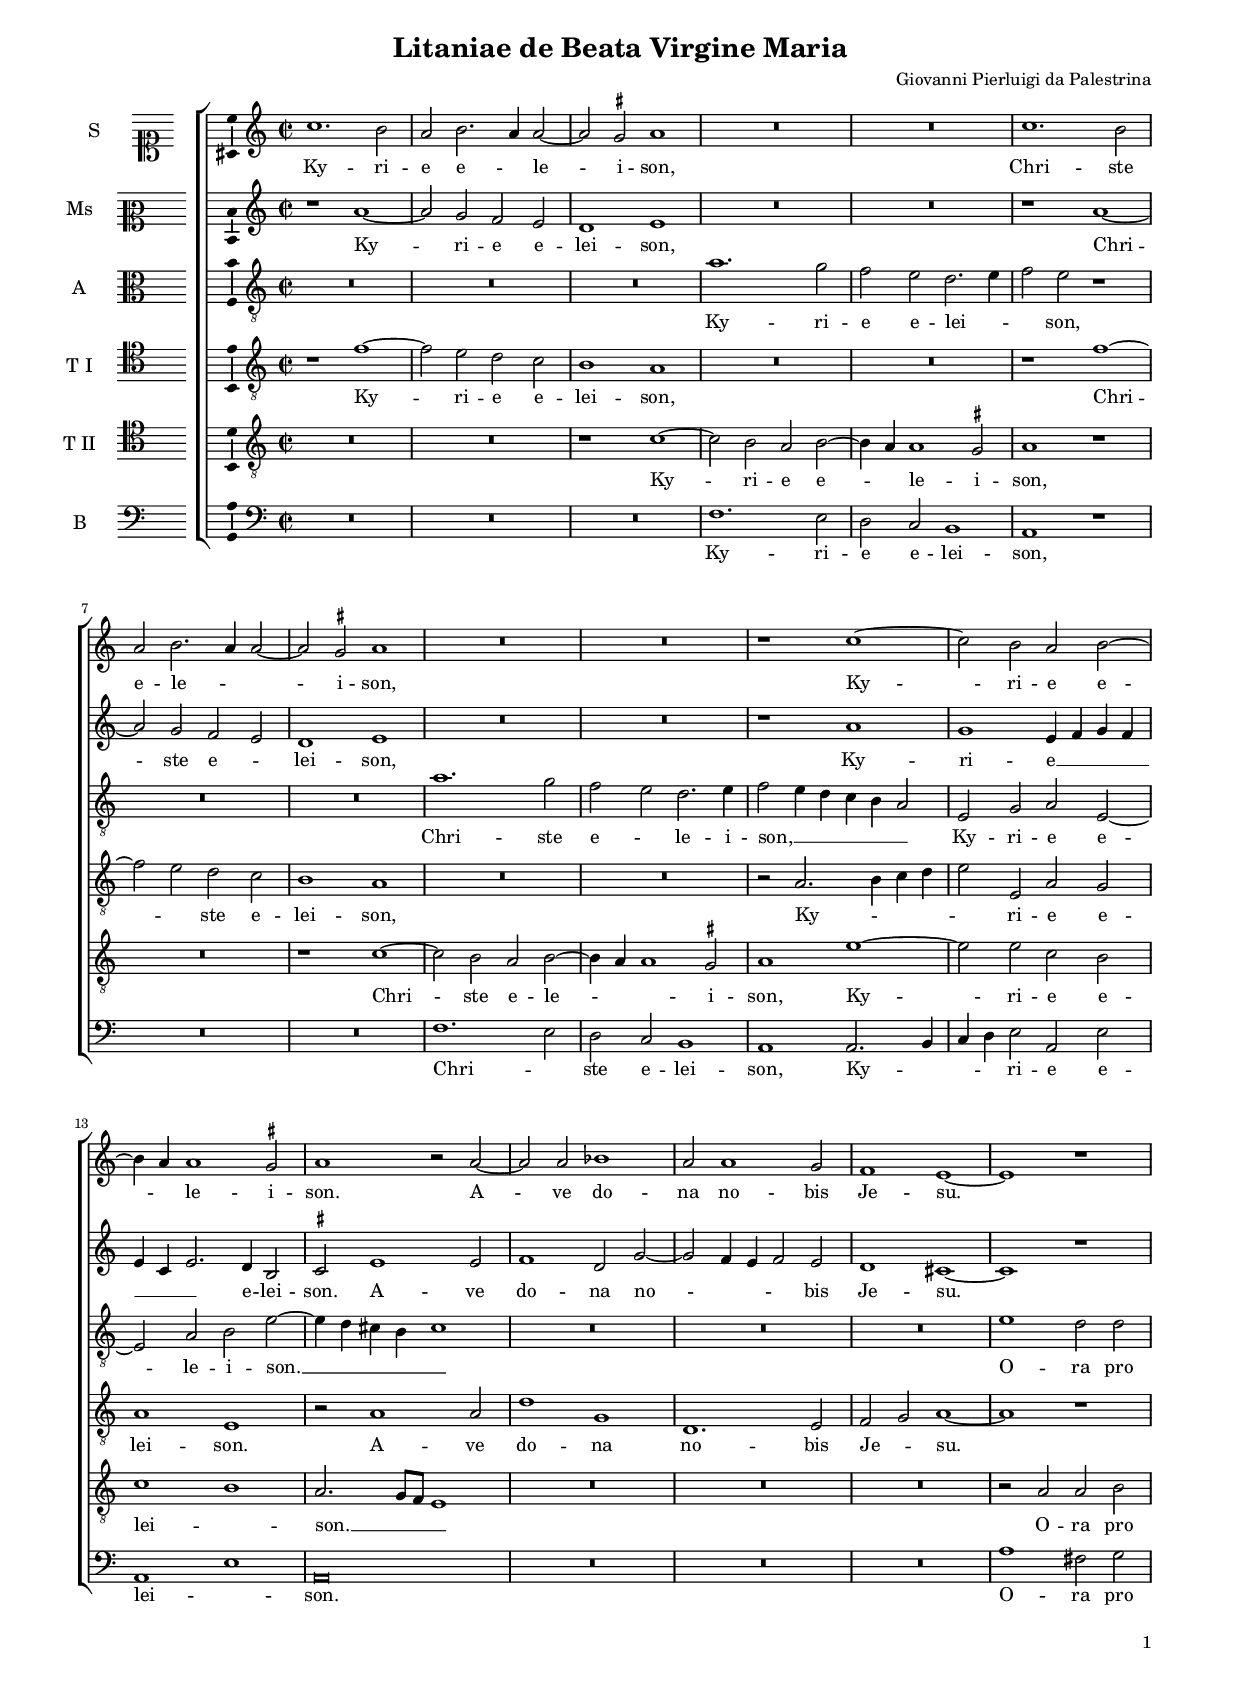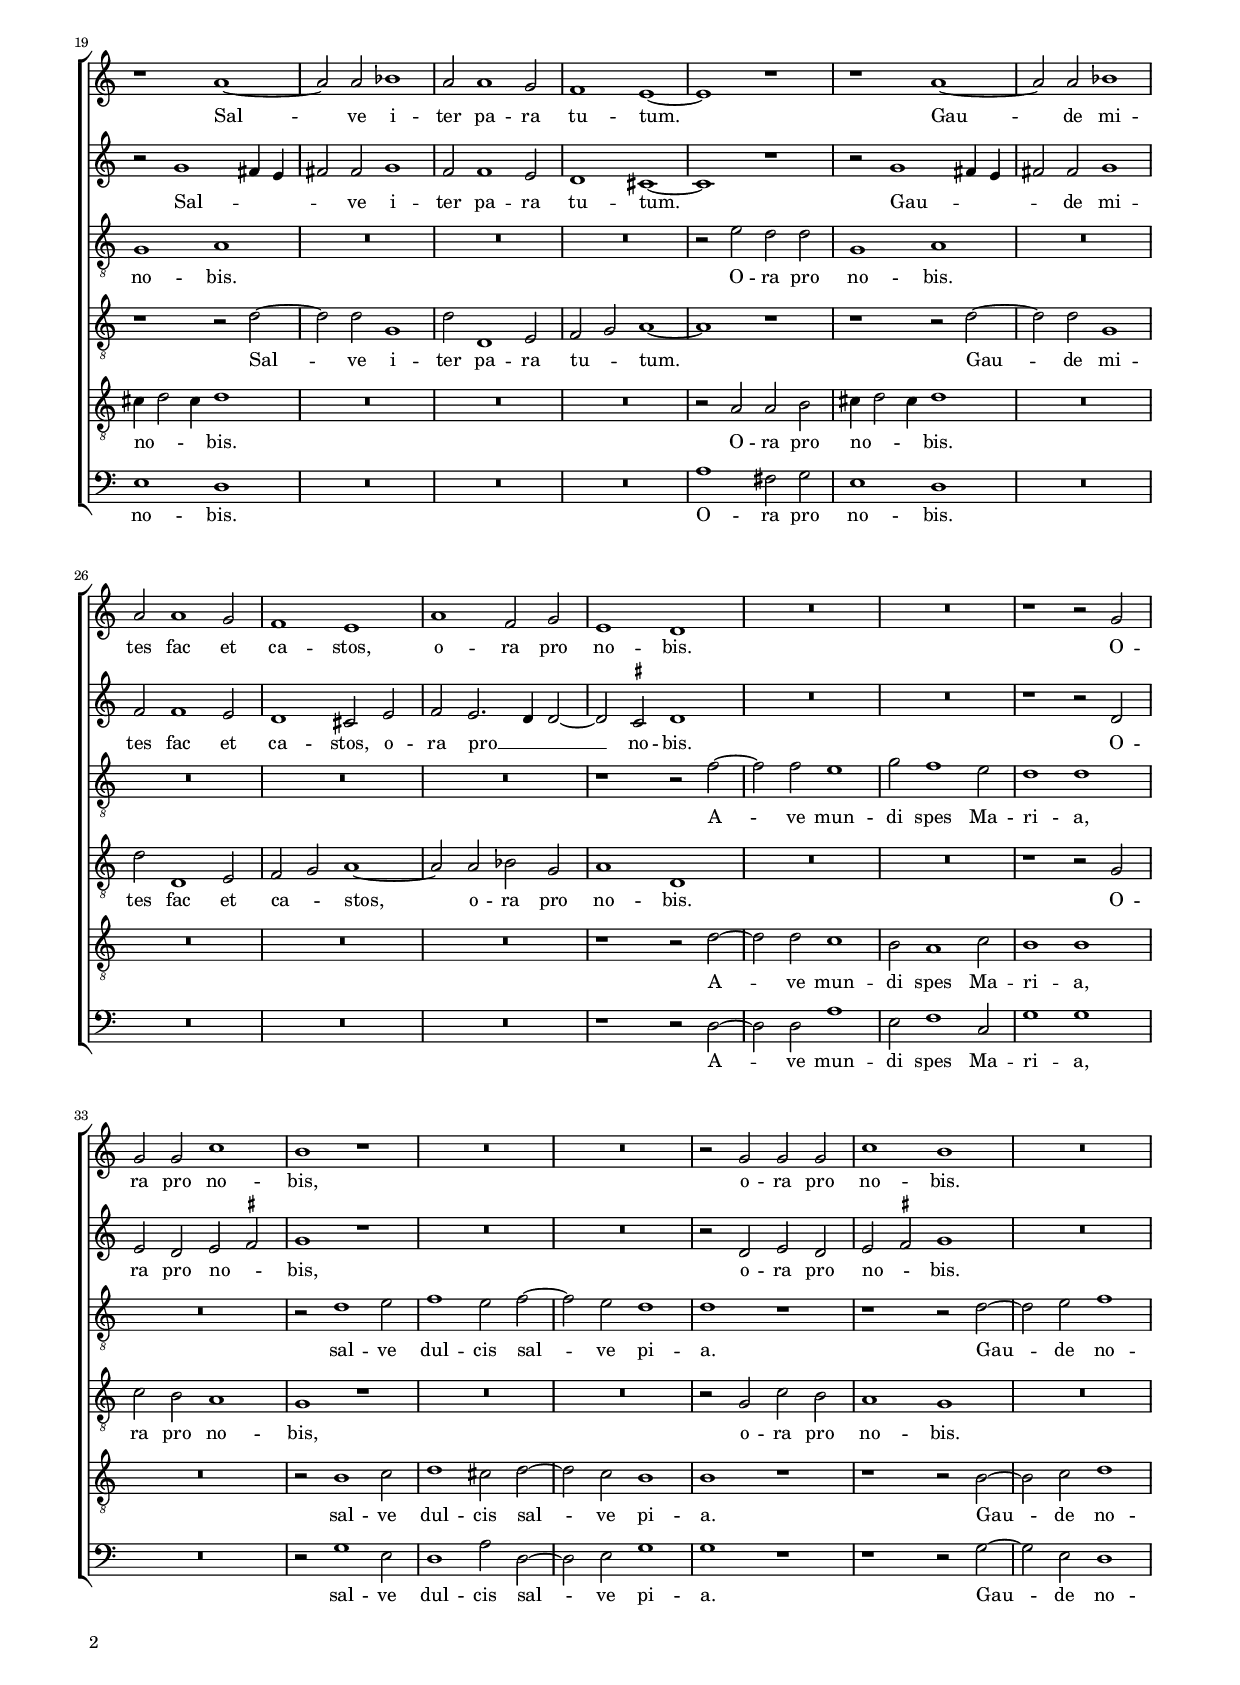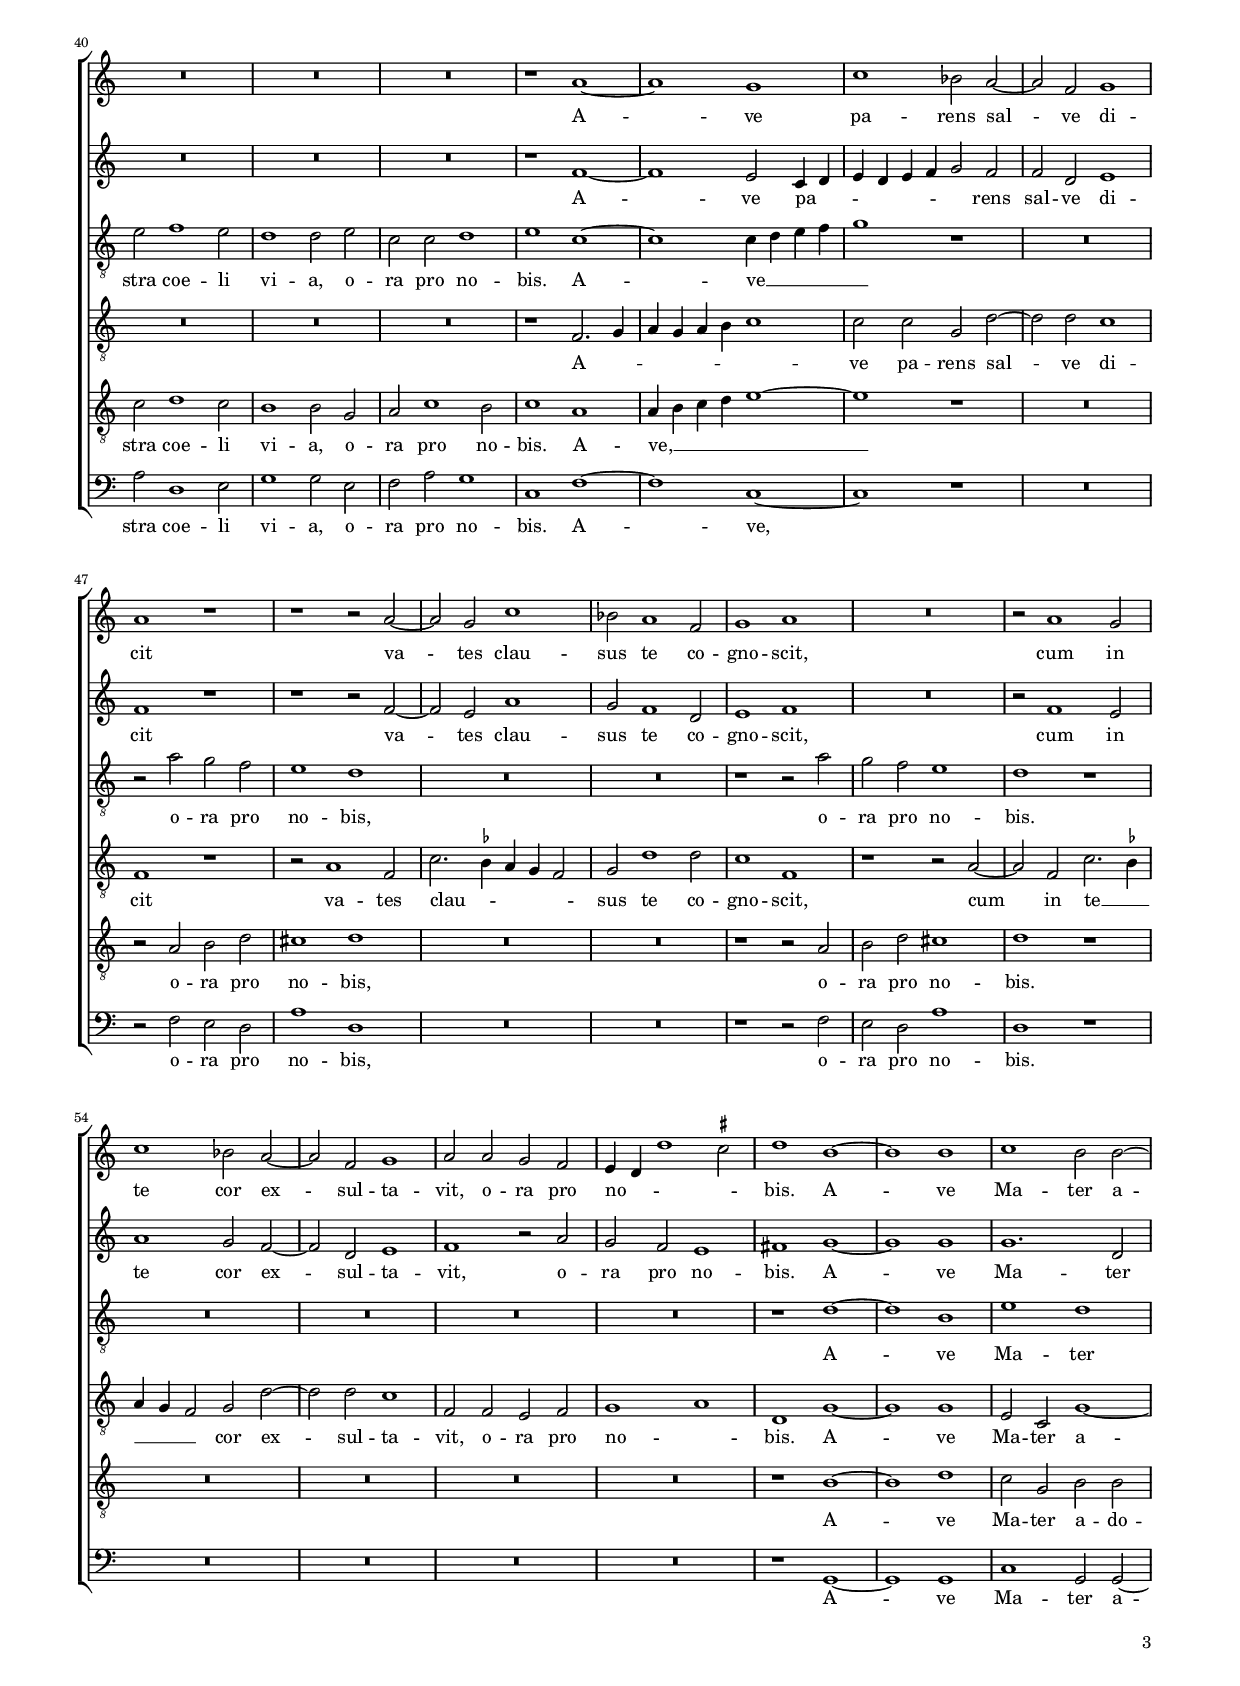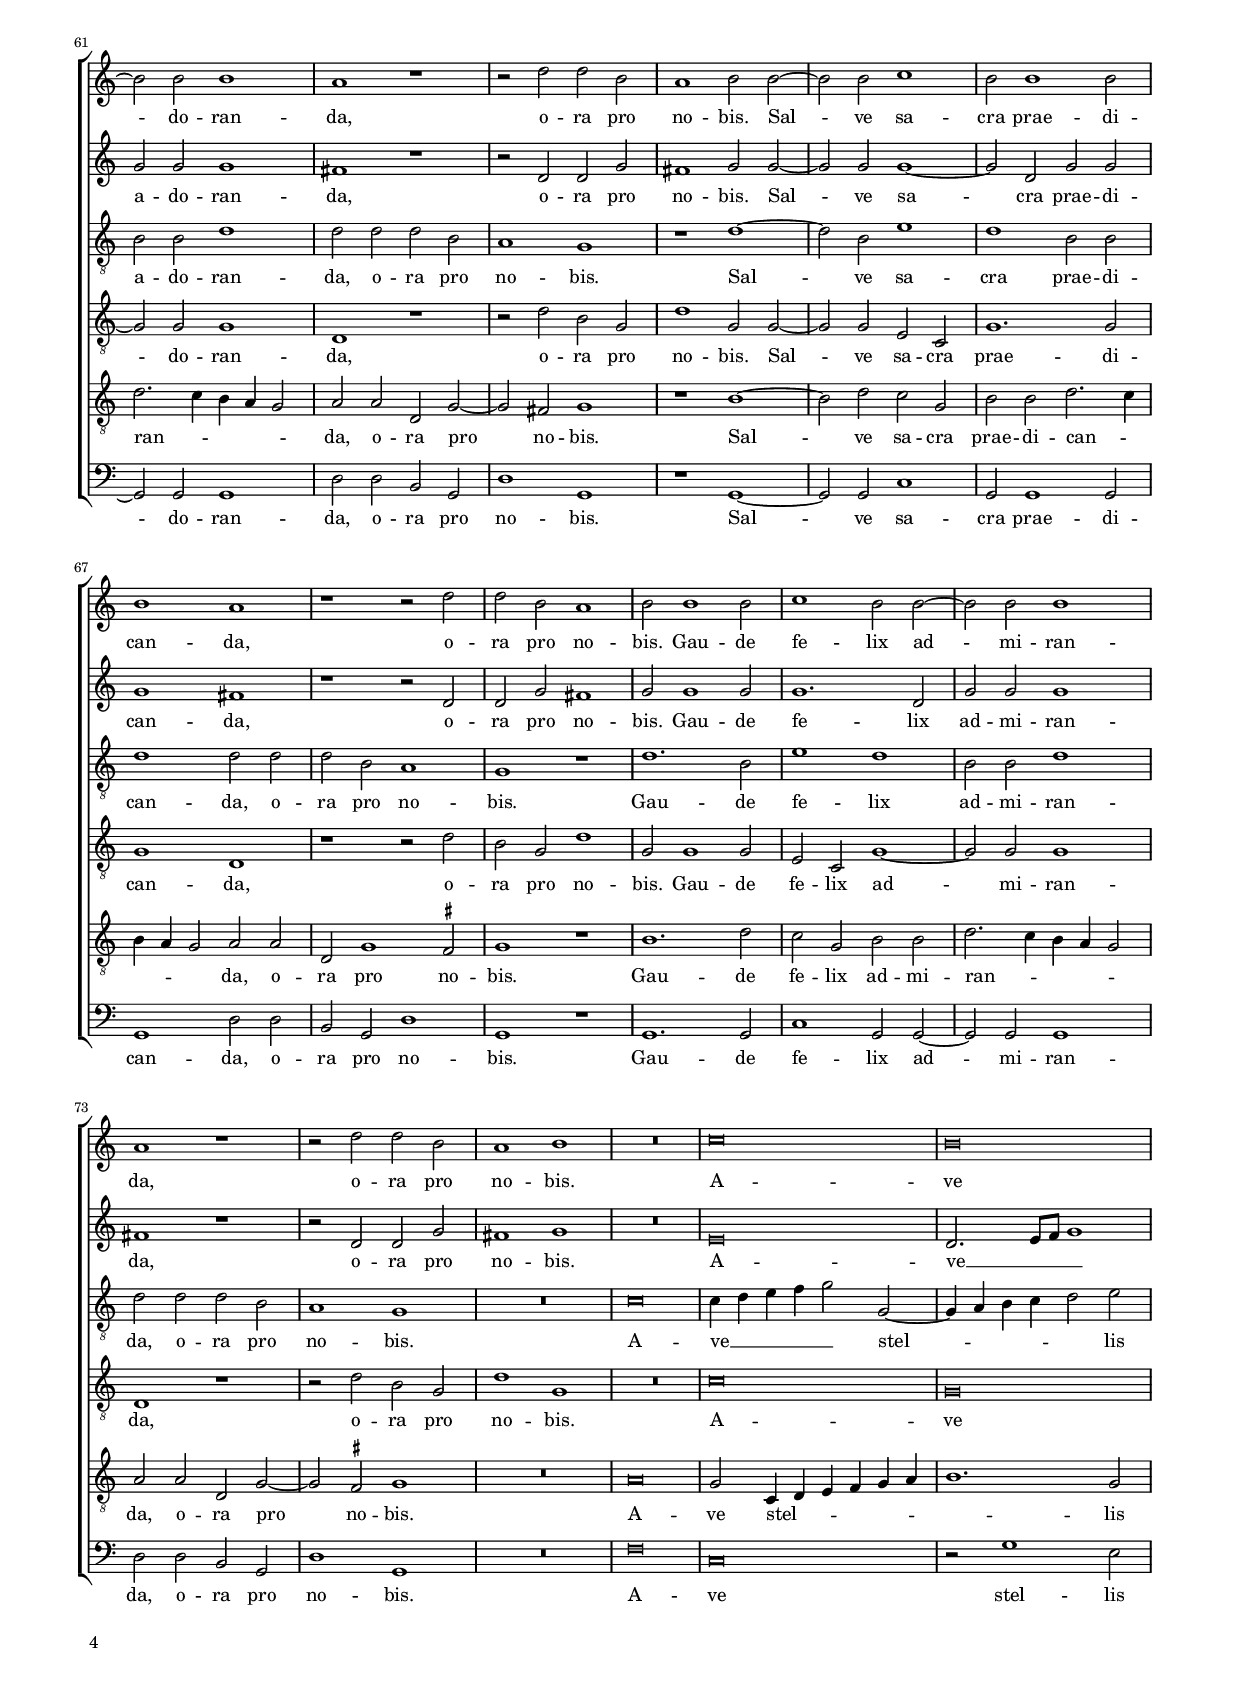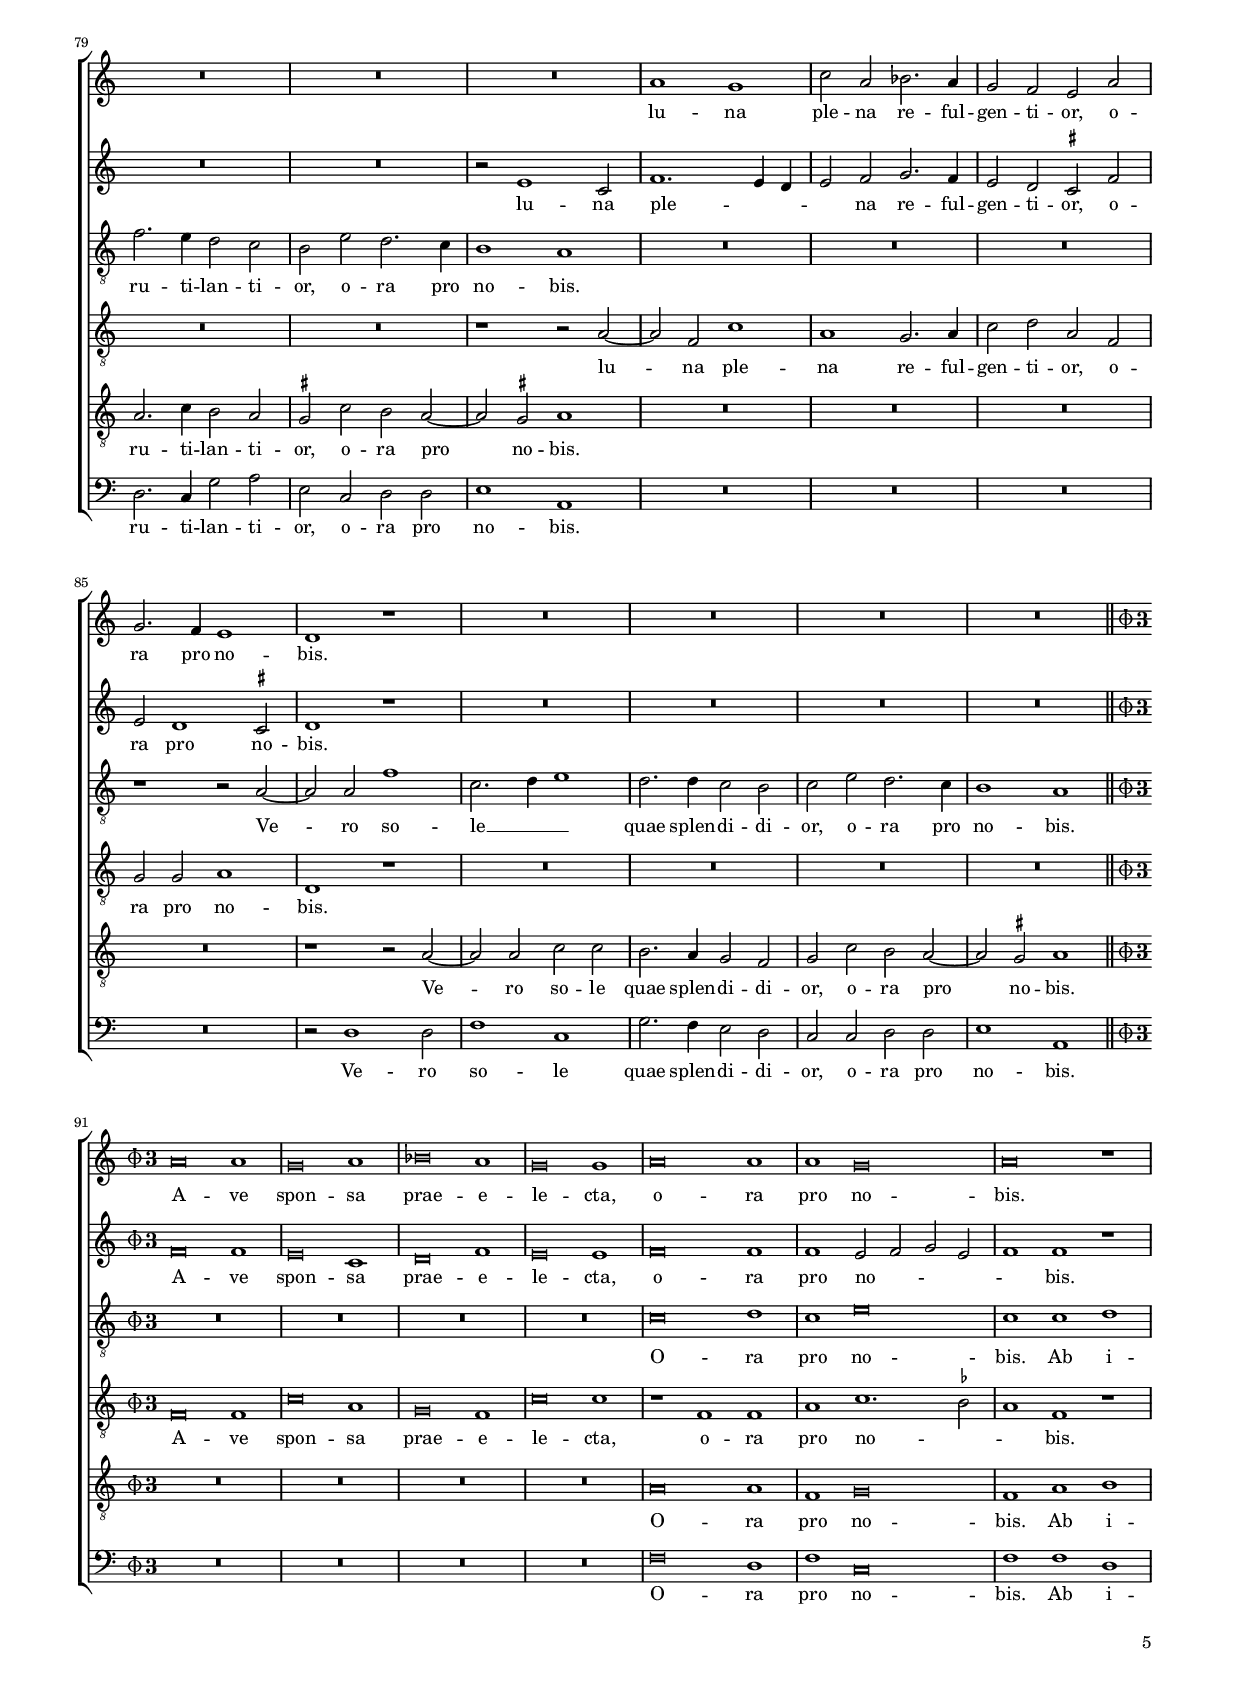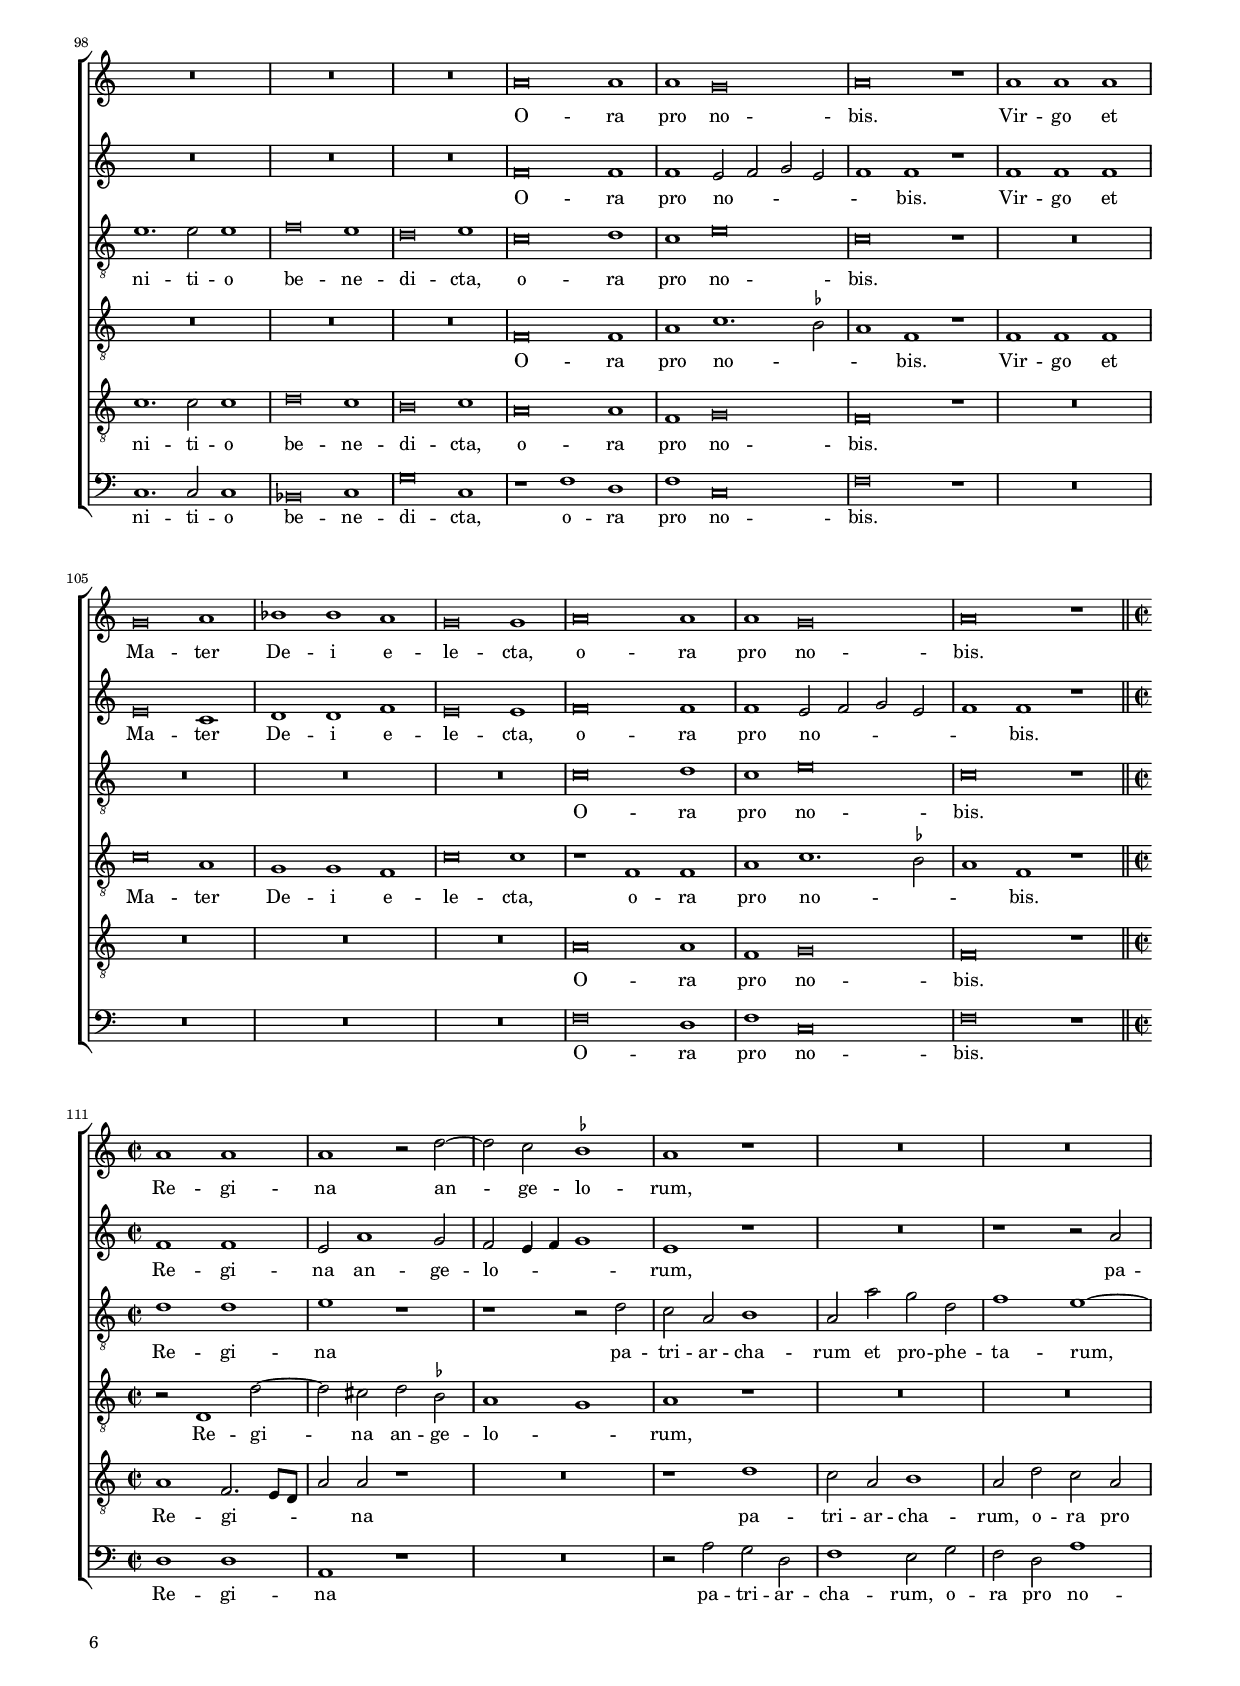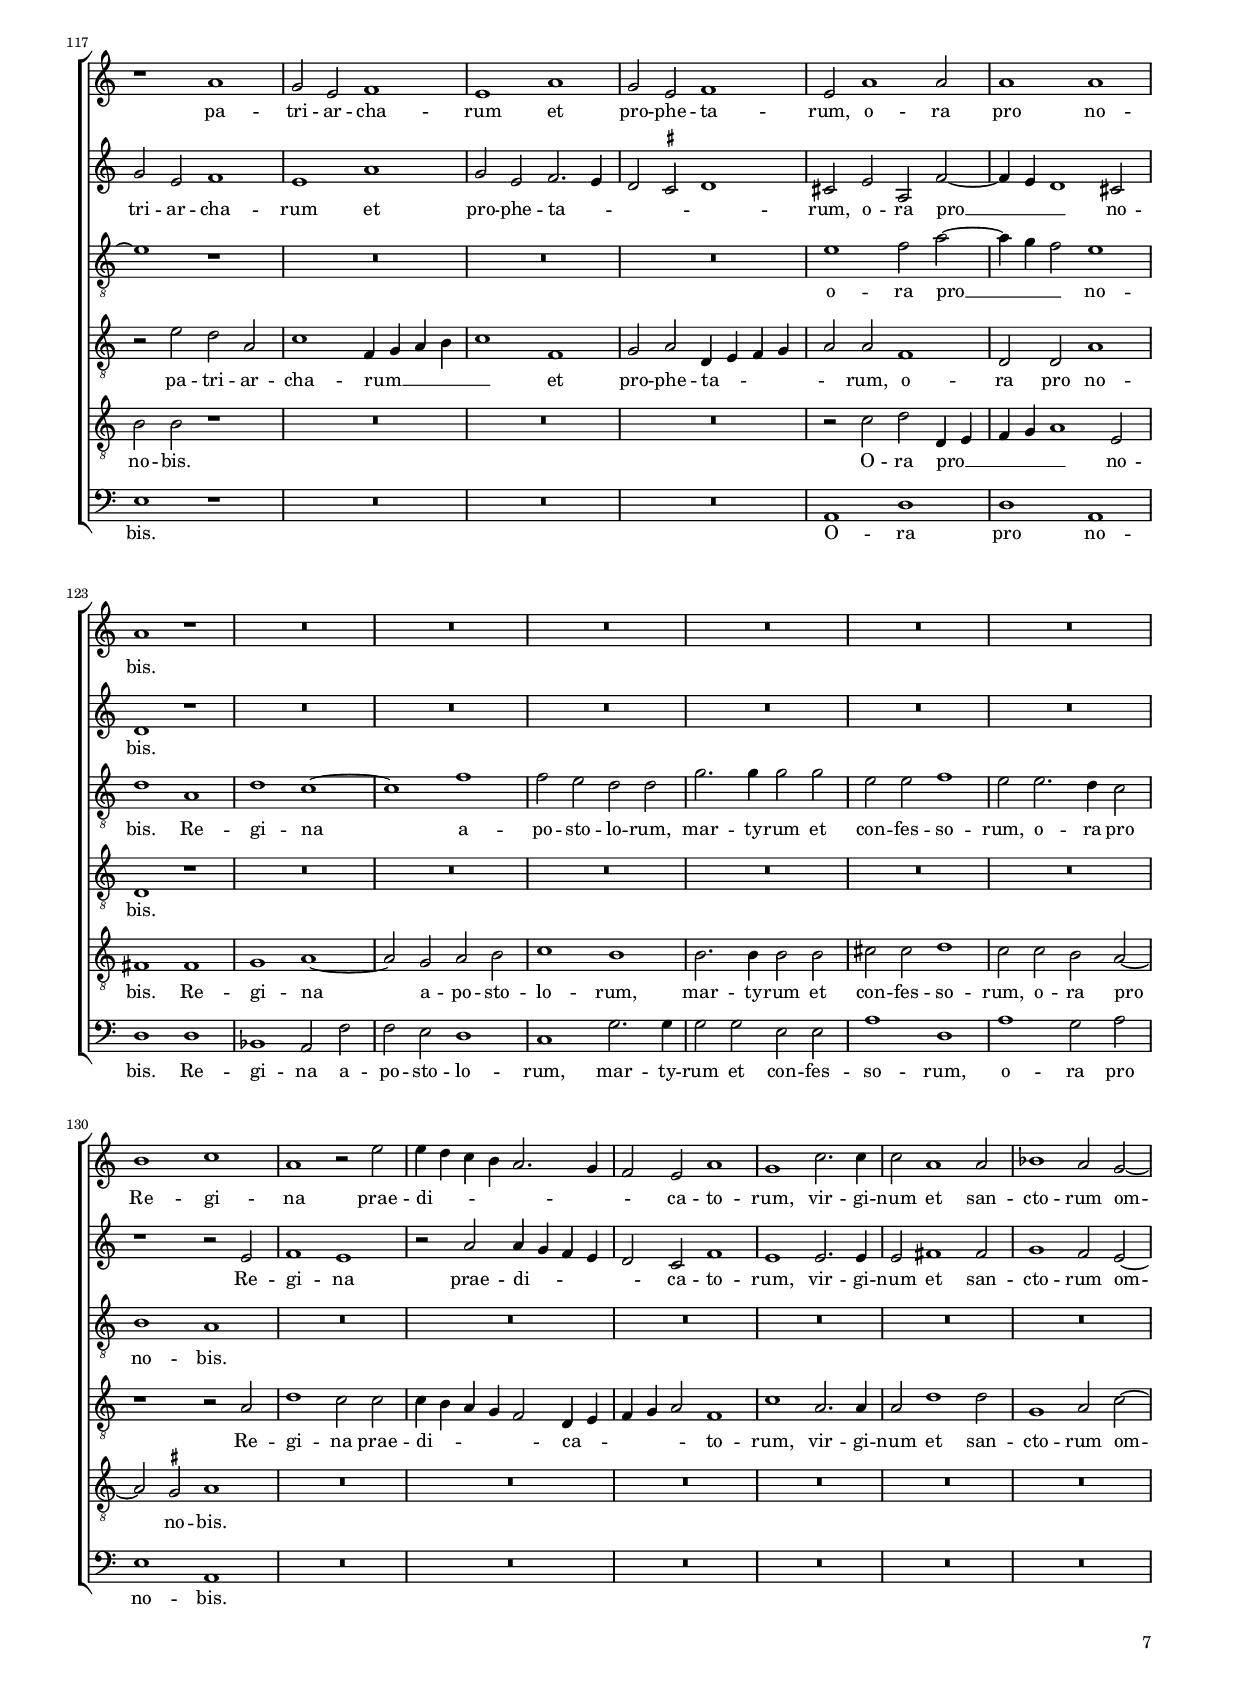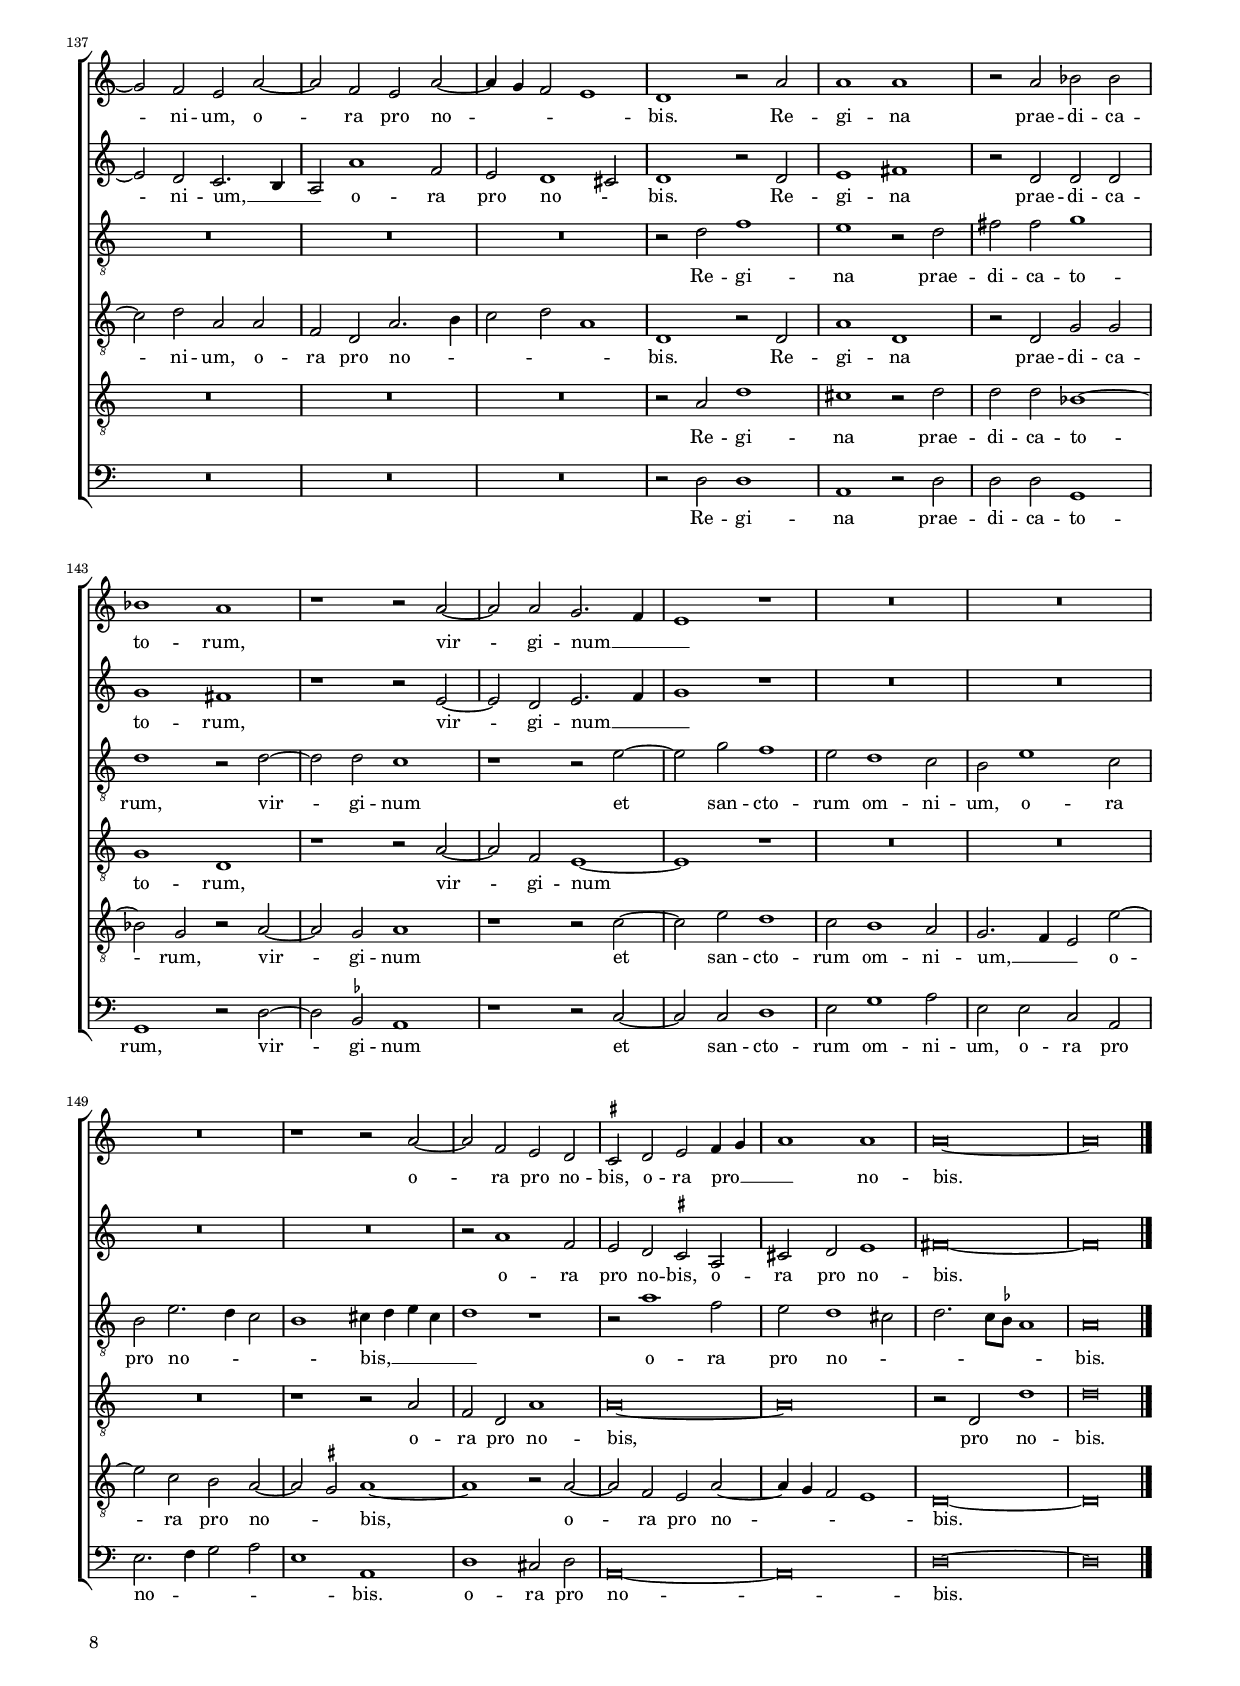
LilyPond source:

\header
{
  title="Litaniae de Beata Virgine Maria"
  composer="Giovanni Pierluigi da Palestrina"
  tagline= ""
}

\version "2.24.2"
\language deutsch
#(set-global-staff-size 15)
% #(set-default-paper-size "letter")
#(ly:set-option 'point-and-click #f)


\paper
	{
	top-margin = 1.4 \cm
	bottom-margin = 0.9 \cm
	left-margin = 1.5 \cm
	right-margin = 1.5 \cm
	ragged-bottom = ##f
	ragged-last-bottom = ##f
	print-page-number = ##f
	system-system-spacing = #'((basic-distance . 17) (minimum-distance . 14) (padding . 6) (strechability . 250))
	oddFooterMarkup=\markup   \fill-line { "" \fromproperty #'page:page-number-string }
	evenFooterMarkup=\markup  \fill-line { \fromproperty #'page:page-number-string "" }
	last-bottom-spacing = #'((basic-distance . 12) (minimum-distance . 7) (padding . 4))
	systems-per-page = 3
%	page-count = 4
%	min-systems-per-page = 3
	}


ficta = { \once \set suggestAccidentals = ##t }
	
forget = #(define-music-function (music) (ly:music?) #{
	\accidentalStyle forget
	$music
	\accidentalStyle default
	#})

PhiThree = {
   \once \override Staff.TimeSignature.stencil = #ly:text-interface::print
   \once \override Staff.TimeSignature.text =
   \markup \number { \musicglyph "timesig.mensural34" \vcenter "3" }
   \time 6/2
   }


incipitcantus = \markup { \score {
	{
	\set Staff.instrumentName = \markup { \fontsize #1 "S" }
	\key c \major
	\clef soprano
	s4 \bar ""
	}
	\layout  {
	raggedright = ##t
	indent = 1.2 \cm
	line-width = 2.4 \cm
	\context { \Staff \remove Time_signature_engraver }
	\override Staff.Clef.Y-extent = #'(0 . 0)
	}} \hspace #1 }


incipitsextus = \markup { \score {
	{
	\set Staff.instrumentName = \markup { \fontsize #1 "Ms" }
	\key c \major
	\clef mezzosoprano
	s4 \bar ""
	}
	\layout  {
	raggedright = ##t
	indent = 1.2 \cm
	line-width = 2.4 \cm
	\context { \Staff \remove Time_signature_engraver }
	\override Staff.Clef.Y-extent = #'(0 . 0)
	}} \hspace #1 }
	 
	 
incipitaltus = \markup { \score {
	{
	\set Staff.instrumentName = \markup { \fontsize #1 "A" }
	\key c \major
	\clef alto
	s4 \bar ""
	}
	\layout  {
	raggedright = ##t
	indent = 1.2 \cm
	line-width = 2.4 \cm
	\context { \Staff \remove Time_signature_engraver }
	\override Staff.Clef.Y-extent = #'(0 . 0)
	}} \hspace #1 }


incipittenor = \markup { \score {
	{
	\set Staff.instrumentName = \markup { \fontsize #1 "T I" }
	\key c \major
	\clef tenor
	s4 \bar ""
	}
	\layout  {
	raggedright = ##t
	indent = 1.2 \cm
	line-width = 2.4 \cm
	\context { \Staff \remove Time_signature_engraver }
	\override Staff.Clef.Y-extent = #'(0 . 0)
	}} \hspace #1 }
	 
	 
incipitquintus = \markup { \score {
	{
	\set Staff.instrumentName = \markup { \fontsize #1 "T II" }
	\key c \major
	\clef tenor
	s4 \bar ""
	}
	\layout  {
	raggedright = ##t
	indent = 1.2 \cm
	line-width = 2.4 \cm
	\context { \Staff \remove Time_signature_engraver }
	\override Staff.Clef.Y-extent = #'(0 . 0)
	}} \hspace #1 }
	 
	 
incipitbassus = \markup { \score {
	{
	\set Staff.instrumentName = \markup { \fontsize #1 "B" }
	\key c \major
	\clef bass
	s4 \bar ""
	}
	\layout  {
	raggedright = ##t
	indent = 1.2 \cm
	line-width = 2.4 \cm
	\context { \Staff \remove Time_signature_engraver }
	\override Staff.Clef.Y-extent = #'(0 . 0)
	}} \hspace #1 }


global = {
	\key c \major
	\time 2/2 \set Score.measureLength = #(ly:make-moment 2/1)
	\set Score.tempoHideNote = ##t
	\tempo 2 = 90
	\skip 1*2*90 \bar "||"
	\PhiThree
	\tempo 1 = 135
	\skip 1*3*20 \bar "||"
	\time 2/2 \set Score.measureLength = #(ly:make-moment 2/1)
	\tempo 2 = 90
	\skip 1*2*45 \bar "|."
	}
	

cantus =  \relative c''
	{
	c1. h2
	a2 h2. a4 a2~
	a2 \ficta gis a1
	R\breve
%5
	R\breve |
	c1. h2
	a2 h2. a4 a2~
	a2 \ficta gis a1
	R\breve
%10
	R\breve |
	r1 c~
	c2 h a h~
	h4 a a1 \ficta gis2
	a1 r2 a~
%15
	a2 a b1 |
	a2 a1 g2
	f1 e~
	e1 r
	r1 a~
%20
	a2 a b1 |
	a2 a1 g2
	f1 e~
	e1 r
	r1 a~
%25
	a2 a b1 |
	a2 a1 g2
	f1 e
	a1 f2 g
	e1 d
%30
	R\breve |
	R\breve
	r1 r2 g
	g2 g c1
	h1 r
%35
	R\breve  |
	R\breve
	r2 g g g
	c1 h
	R\breve
%40
	R\breve |
	R\breve
	R\breve
	r1 a~
	a1 g
%45
	c1 b2 a~ |
	a2 f g1
	a1 r
	r1 r2 a~
	a2 g c1
%50
	b2 a1 f2 |
	g1 a
	R\breve
	r2 a1 g2
	c1 b2 a~
%55
	a2 f g1 |
	a2 a g f
	e4 d d'1 \ficta cis2
	d1 h~
	h1 h
%60
	c1 h2 h~ |
	h2 h h1
	a1 r
	r2 d d h
	a1 h2 h~
%65
	h2 h c1 |
	h2 h1 h2
	h1 a
	r1 r2 d
	d2 h a1
%70
	h2 h1 h2 |
	c1 h2 h~
	h2 h h1
	a1 r
	r2 d d h
%75
	a1 h |
	R\breve
	c\breve
	h\breve
	R\breve
%80
	R\breve |
	R\breve
	a1 g
	c2 a b2. a4
	g2 f e a
%85
	g2. f4 e1 |
	d1 r
	R\breve
	R\breve
	R\breve
%90
	R\breve |
% Triple time
	a'\breve a1
	g\breve a1
	b\breve a1
	g\breve g1
%95
	a\breve a1 |
	a1 g\breve
	a\breve r1
	R\breve.
	R\breve.
%100
	R\breve. |
	a\breve a1
	a1 g\breve
	a\breve r1
	a1 a a
%105
	g\breve a1 |
	b1 b a
	g\breve g1
	a\breve a1
	a1 g\breve
%110
	a\breve r1 |
% End of triple time
	a1 a
	a1 r2 d~
	d2 c \ficta b1
	a1 r
%115
	R\breve |
	R\breve
	r1 a
	g2 e f1
	e1 a
%120
	g2 e f1 |
	e2 a1 a2
	a1 a
	a1 r
	R\breve
%125
	R\breve |
	R\breve
	R\breve
	R\breve
	R\breve
%130
	h1 c |
	a1 r2 e'
	e4 d c h a2. g4
	f2 e a1
	g1 c2. c4
%135
	c2 a1 a2 |
	b1 a2 g~
	g2 f e a~
	a2 f e a~
	a4 g f2 e1
%140
	d1 r2 a' |
	a1 a
	r2 a b b
	b1 a
	r1 r2 a~
%145
	a2 a g2. f4 |
	e1 r
	R\breve
	R\breve
	R\breve
%150
	r1 r2 a~ |
	a2 f e d
	\ficta cis2 d e f4 g
	a1 a
	a\breve~
%155
	a\breve |
	}


sextus = \relative c'
	{
	r1 a'~
	a2 g f e
	d1 e
	R\breve
%5
	R\breve |
	r1 a~
	a2 g f e
	d1 e
	R\breve
%10
	R\breve |
	r1 a
	g1 e4 f g f
	e4 c e2. d4 h2
	\ficta cis e1 e2
%15
	f1 d2 g~ |
	g2 f4 e f2 e
	d1 cis~
	cis1 r
	r2 g'1 fis4 e
%20
	fis2 fis g1 |
	f2 f1 e2
	d1 cis~
	cis1 r
	r2 g'1 fis4 e
%25
	fis2 fis g1 |
	f2 f1 e2
	d1 cis2 e
	f2 e2. d4 d2~
	d2 \ficta cis d1
%30
	R\breve |
	R\breve
	r1 r2 d
	e2 d e \ficta fis
	g1 r
%35
	R\breve |
	R\breve
	r2 d e d
	e2 \ficta fis g1
	R\breve
%40
	R\breve |
	R\breve
	R\breve
	r1 f~
	f1 e2 c4 d
%45
	e4 d e f g2 f |
	f2 d e1
	f1 r
	r1 r2 f~
	f2 e a1
%50
	g2 f1 d2 |
	e1 f
	R\breve
	r2 f1 e2
	a1 g2 f~
%55
	f2 d e1 |
	f1 r2 a
	g2 f e1
	fis1 g~
	g1 g
%60
	g1. d2 |
	g2 g g1
	fis1 r
	r2 d d g
	fis1 g2 g~
%65
	g2 g g1~ |
	g2 d g g
	g1 fis
	r1 r2 d
	d2 g fis1
%70
	g2 g1 g2 |
	g1. d2
	g2 g g1
	fis1 r
	r2 d d g
%75
	fis1 g |
	R\breve
	e\breve
	d2. e8 f g1
	R\breve
%80
	R\breve |
	r2 e1 c2
	f1. e4 d
	e2 f g2. f4
	e2 d \ficta cis f
%85
	e2 d1 \ficta cis2 |
	d1 r
	R\breve
	R\breve
	R\breve
%90
	R\breve |
% Triple time
	f\breve f1
	e\breve c1
	d\breve f1
	e\breve e1
%95
	f\breve f1 |
	f1 e2 f g e
	f1 f r
	R\breve.
	R\breve.
%100
	R\breve. |
	f\breve f1
	f1 e2 f g e
	f1 f r
	f1 f f
%105
	e\breve c1 |
	d1 d f
	e\breve e1
	f\breve f1
	f1 e2 f g e
%110
	f1 f r |
% End of triple time
	f1 f
	e2 a1 g2
	f2 e4 f g1
	e1 r
%115
	R\breve |
	r1 r2 a
	g2 e f1
	e1 a
	g2 e f2. e4
%120
	d2 \ficta cis d1 |
	cis2 e a, f'~
	f4 e d1 cis2
	d1 r
	R\breve
%125
	R\breve |
	R\breve
	R\breve
	R\breve
	R\breve
%130
	r1 r2 e |
	f1 e
	r2 a a4 g f e
	d2 c f1
	e1 e2. e4
%135
	e2 fis1 fis2 |
	g1 f2 e~
	e2 d c2. h4
	a2 a'1 f2
	e2 d1 cis2
%140
	d1 r2 d |
	e1 fis
	r2 d d d
	g1 fis
	r1 r2 e~
%145
	e2 d e2. f4 |
	g1 r
	R\breve
	R\breve
	R\breve
%150
	R\breve |
	r2 a1 f2
	e2 d \ficta cis a
	cis2 d e1
	fis\breve~
%155
	fis\breve |
	}


altus =  \relative c'
	{
	R\breve
	R\breve
	R\breve
	a'1. g2
%5
	f2 e d2. e4 |
	f2 e r1
	R\breve
	R\breve
	a1. g2
%10
	f2 e d2. e4 |
	f2 e4 d c h a2
	e2 g a e~
	e2 a h e~
	e4 d cis h cis1
%15
	R\breve |
	R\breve
	R\breve
	e1 d2 d
	g,1 a
%20
	R\breve |
	R\breve
	R\breve
	r2 e' d d
	g,1 a
%25
	R\breve  |
	R\breve
	R\breve
	R\breve
	r1 r2 f'~
%30
	f2 f e1 |
	g2 f1 e2
	d1 d
	R\breve
	r2 d1 e2
%35
	f1 e2 f~ |
	f2 e d1
	d1 r
	r1 r2 d~
	d2 e f1
%40
	e2 f1 e2 |
	d1 d2 e
	c2 c d1
	e1 c~
	c1 c4 d e f
%45
	g1 r |
	R\breve
	r2 a g f
	e1 d
	R\breve
%50
	R\breve |
	r1 r2 a'
	g2 f e1
	d1 r
	R\breve
%55
	R\breve |
	R\breve
	R\breve
	r1 d~
	d1 h
%60
	e1 d |
	h2 h d1
	d2 d d h
	a1 g
	r1 d'~
%65
	d2 h e1 |
	d1 h2 h
	d1 d2 d
	d2 h a1
	g1 r
%70
	d'1. h2 |
	e1 d
	h2 h d1
	d2 d d h
	a1 g
%75
	R\breve |
	c\breve
	c4 d e f g2 g,~
	g4 a h c d2 e
	f2. e4 d2 c
%80
	h2 e d2. c4 |
	h1 a
	R\breve
	R\breve
	R\breve
%85
	r1 r2 a~ |
	a2 a f'1
	c2. d4 e1
	d2. d4 c2 h
	c2 e2 d2. c4
%90
	h1 a |
% Triple time
	R\breve.
	R\breve.
	R\breve.
	R\breve.
%95
	c\breve d1 |
	c1 e\breve
	c1 c d
	e1. e2 e1
	f\breve e1
%100
	d\breve e1 |
	c\breve d1
	c1 e\breve
	c\breve r1
	R\breve.
%105
	R\breve. |
	R\breve.
	R\breve.
	c\breve d1
	c1 e\breve
%110
	c\breve r1 |
% End of triple time
	d1 d
	e1 r
	r1 r2 d
	c2 a h1
%115
	a2 a' g d |
	f1 e~
	e1 r
	R\breve
	R\breve
%120
	R\breve |
	e1 f2 a~
	a4 g f2 e1
	d1 a
	d1 c~
%125
	c1 f |
	f2 e d d
	g2. g4 g2 g
	e2 e f1
	e2 e2. d4 c2
%130
	h1 a |
	R\breve
	R\breve
	R\breve
	R\breve
%135
	R\breve |
	R\breve
	R\breve
	R\breve
	R\breve
%140
	r2 d f1 |
	e1 r2 d
	fis2 fis g1
	d1 r2 d~
	d2 d c1
%145
	r1 r2 e~ |
	e2 g f1
	e2 d1 c2
	h2 e1 c2
	h2 e2. d4 c2
%150
	h1 cis4 d e cis |
	d1 r
	r2 a'1 f2
	e2 d1 cis2
	d2. c8 \ficta b a1
%155
	a\breve |
	}


tenor =  \relative c'
	{
	r1 f~
	f2 e d c
	h1 a
	R\breve
%5
	R\breve |
	r1 f'~
	f2 e d c
	h1 a
	R\breve
%10
	R\breve |
	r2 a2. h4 c d
	e2 e, a g
	a1 e
	r2 a1 a2
%15
	d1 g, |
	d1. e2
	f2 g a1~
	a1 r
	r1 r2 d~
%20
	d2 d g,1 |	
	d'2 d,1 e2
	f2 g a1~
	a1 r
	r1 r2 d~
%25
	d2 d g,1 |
	d'2 d,1 e2
	f2 g a1~
	a2 a b g
	a1 d,
%30
	R\breve |
	R\breve
	r1 r2 g
	c2 h a1
	g1 r
%35
	R\breve |
	R\breve
	r2 g c h
	a1 g
	R\breve
%40
	R\breve |
	R\breve
	R\breve
	r1 f2. g4
	a4 g a h c1
%45
	c2 c g d'~ |
	d2 d c1
	f,1 r
	r2 a1 f2
	c'2. \ficta b4 a g f2
%50
	g2 d'1 d2 |
	c1 f,
	r1 r2 a~
	a2 f c'2. \ficta b4
	a4 g f2 g d'~
%55
	d2 d c1 |
	f,2 f e f
	g1 a
	d,1 g~
	g1 g
%60
	e2 c g'1~ |
	g2 g g1
	d1 r
	r2 d' h g
	d'1 g,2 g~
%65
	g2 g e c |	
	g'1. g2
	g1 d
	r1 r2 d'
	h2 g d'1
%70
	g,2 g1 g2 |
	e2 c g'1~
	g2 g g1
	d1 r
	r2 d' h g
%75
	d'1 g, |
	R\breve
	c\breve
	g\breve
	R\breve
%80
	R\breve |
	r1 r2 a~
	a2 f c'1
	a1 g2. a4
	c2 d a f
%85
	g2 g a1 |
	d,1 r
	R\breve
	R\breve
	R\breve
%90
	R\breve |
% Triple time
	f\breve f1
	c'\breve a1
	g\breve f1
	c'\breve c1
%95
	r1 f, f |
	a1 c1. \ficta b2
	a1 f r
	R\breve.
	R\breve.
%100
	R\breve. |
	f\breve f1
	a1 c1. \ficta b2
	a1 f r
	f1 f f
%105
	c'\breve a1 |
	g1 g f
	c'\breve c1
	r1 f, f
	a1 c1. \ficta b2
%110
	a1 f r |
% End of triple time
	r2 d1 d'2~
	d2 cis d \ficta b
	a1 g
	a1 r
%115
	R\breve |
	R\breve
	r2 e' d a
	c1 f,4 g a h
	c1 f,
%120
	g2 a d,4 e f g |
	a2 a f1
	d2 d a'1
	d,1 r
	R\breve
%125
	R\breve |
	R\breve
	R\breve
	R\breve
	R\breve
%130
	r1 r2 a' |
	d1 c2 c
	c4 h a g f2 d4 e
	f4 g a2 f1
	c'1 a2. a4
%135
	a2 d1 d2 |
	g,1 a2 c~
	c2 d a a
	f2 d a'2. h4
	c2 d a1
%140
	d,1 r2 d |
	a'1 d,
	r2 d g g
	g1 d
	r1 r2 a'~
%145
	a2 f e1~	 |
	e1 r
	R\breve
	R\breve
	R\breve
%150
	r1 r2 a |
	f2 d a'1
	a\breve~
	a\breve
	r2 d, d'1
%155
	d\breve |
	}


quintus  =  \relative c'
	{
	R\breve
	R\breve
	r1 c~
	c2 h a h~
%5
	h4 a a1 \ficta gis2 |
	a1 r
	R\breve
	r1 c~
	c2 h a h~
%10
	h4 a a1 \ficta gis2 |
	a1 e'~
	e2 e c h
	c1 h
	a2. g8 f e1
%15
	R\breve |
	R\breve
	R\breve
	r2 a a h
	cis4 d2 cis4 d1
%20
	R\breve |
	R\breve
	R\breve
	r2 a a h
	cis4 d2 cis4 d1
%25
	R\breve |
	R\breve
	R\breve
	R\breve
	r1 r2 d~
%30
	d2 d c1 |
	h2 a1 c2
	h1 h
	R\breve
	r2 h1 c2
%35
	d1 cis2 d~ |
	d2 c h1
	h1 r
	r1 r2 h~
	h2 c d1
%40
	c2 d1 c2 |
	h1 h2 g
	a2 c1 h2
	c1 a
	a4 h c d e1~
%45
	e1 r |
	R\breve
	r2 a, h d
	cis1 d
	R\breve
%50
	R\breve |
	r1 r2 a
	h2 d cis1
	d1 r
	R\breve
%55
	R\breve |
	R\breve
	R\breve
	r1 h~
	h1 d
%60
	c2 g h h |
	d2. c4 h a g2
	a2 a d, g~
	g2 fis g1
	r1 h~
%65
	h2 d c g |
	h2 h d2. c4
	h4 a g2 a a
	d,2 g1 \ficta fis2
	g1 r
%70
	h1. d2 |
	c2 g h h
	d2. c4 h a g2
	a2 a d, g~
	g2 \ficta fis g1
%75
	R\breve |
	a\breve
	g2 c,4 d e f g a
	h1. g2
	a2. c4 h2 a
%80
	\ficta gis2 c h a~ |
	a2 \ficta gis a1
	R\breve
	R\breve
	R\breve
%85
	R\breve |
	r1 r2 a~
	a2 a c c
	h2. a4 g2 f
	g2 c h a~
%90
	a2 \ficta gis a1 |
% Triple time
	R\breve.
	R\breve.
	R\breve.
	R\breve.
%95
	a\breve a1
	f1 g\breve
	f1 a h
	c1. c2 c1
	d\breve c1
%100
	h\breve c1 |
	a\breve a1
	f1 g\breve
	f\breve r1
	R\breve.
%105
	R\breve. |
	R\breve.
	R\breve.
	a\breve a1
	f1 g\breve
%110
	f\breve r1 |
% End of triple time
	a1 f2. e8 d
	a'2 a r1
	R\breve
	r1 d
%115
	c2 a h1 |
	a2 d c a
	h2 h r1
	R\breve
	R\breve
%120
	R\breve |
	r2 c d d,4 e
	f4 g a1 e2
	fis1 fis
	g1 a~
%125
	a2 g a h |
	c1 h
	h2. h4 h2 h
	cis2 cis d1
	c2 c h a~
%130
	a2 \ficta gis a1 |
	R\breve
	R\breve
	R\breve
	R\breve
%135
	R\breve |
	R\breve
	R\breve
	R\breve
	R\breve
%140
	r2 a d1 |
	cis1 r2 d
	d2 d b1~
	b2 g r a~
	a2 g a1
%145
	r1 r2 c~ |
	c2 e d1
	c2 h1 a2
	g2. f4 e2 e'~
	e2 c h a~
%150
	a2 \ficta gis a1~ |
	a1 r2 a~
	a2 f e a~
	a4 g f2 e1
	d\breve~
%155
	d\breve |
	}


bassus  =  \relative c
	{
	R\breve
	R\breve
	R\breve
	f1. e2
%5
	d2 c h1 |
	a1 r
	R\breve
	R\breve
	f'1. e2
%10
	d2 c h1 |
	a1 a2. h4
	c4 d e2 a, e'
	a,1 e'
	a,\breve
%15
	R\breve |
	R\breve
	R\breve
	a'1 fis2 g
	e1 d
%20
	R\breve |
	R\breve
	R\breve
	a'1 fis2 g
	e1 d
%25
	R\breve |
	R\breve
	R\breve
	R\breve
	r1 r2 d~
%30
	d2 d a'1 |
	e2 f1 c2
	g'1 g
	R\breve
	r2 g1 e2
%35
	d1 a'2 d,~ |
	d2 e g1
	g1 r
	r1 r2 g~
	g2 e d1
%40
	a'2 d,1 e2 |
	g1 g2 e
	f2 a g1
	c,1 f~
	f1 c~
%45
	c1 r |
	R\breve
	r2 f e d
	a'1 d,
	R\breve
%50
	R\breve |
	r1 r2 f
	e2 d a'1
	d,1 r
	R\breve
%55
	R\breve |
	R\breve
	R\breve
	r1 g,~
	g1 g
%60
	c1 g2 g~ |
	g2 g g1
	d'2 d h g
	d'1 g,
	r1 g~
%65
	g2 g c1 |
	g2 g1 g2
	g1 d'2 d
	h2 g d'1
	g,1 r
%70
	g1. g2 |
	c1 g2 g~
	g2 g g1
	d'2 d h g
	d'1 g,
%75
	R\breve |
	f'\breve
	c\breve
	r2 g'1 e2
	d2. c4 g'2 a
%80
	e2 c d d |
	e1 a,
	R\breve
	R\breve
	R\breve
%85
	R\breve |
	r2 d1 d2
	f1 c
	g'2.f4 e2 d
	c2 c d d
%90
	e1 a, |
% Triple time
	R\breve.
	R\breve.
	R\breve.
	R\breve.
%95
	f'\breve d1 |
	f1 c\breve
	f1 f d
	c1. c2 c1
	b\breve c1
%100
	g'\breve c,1 |
	r1 f d
	f1 c\breve
	f\breve r1
	R\breve.
%105
	R\breve. |
	R\breve.
	R\breve.
	f\breve d1
	f1 c\breve
%110
	f\breve r1 |
% End of triple time
	d1 d
	a1 r
	R\breve
	r2 a' g d
%115
	f1 e2 g |
	f2 d a'1
	e1 r
	R\breve
	R\breve
%120
	R\breve |
	a,1 d
	d1 a
	d1 d
	b1 a2 f'
%125
	f2 e d1 |
	c1 g'2. g4
	g2 g e e
	a1 d,
	a'1 g2 a
%130
	e1 a, |
	R\breve
	R\breve
	R\breve
	R\breve
%135
	R\breve |
	R\breve
	R\breve
	R\breve
	R\breve
%140
	r2 d d1 |
	a1 r2 d
	d2 d g,1
	g1 r2 d'~
	d2 \ficta b a1
%145
	r1 r2 c~ |
	c2 c d1
	e2 g1 a2
	e2 e c a
	e'2. f4 g2 a
%150
	e1 a, |
	d1 cis2 d
	a\breve~
	a\breve
	d\breve~
%155
	d\breve |
	}


lyricscantus = \lyricmode {
	Ky -- ri -- e e -- _ le -- i -- son,
	Chri -- ste e -- le -- _ _ i -- son,
	Ky -- ri -- e e -- _ le -- i -- son.
	A -- ve do -- na no -- bis Je -- su.
	Sal -- ve i -- ter pa -- ra tu -- tum.
	Gau -- de mi -- tes fac et ca -- stos, o -- ra pro no -- bis.
	O -- ra pro no -- bis,
	o -- ra pro no -- bis.
	A -- ve pa -- rens sal -- ve di -- cit
	va -- tes clau -- sus te co -- gno -- scit,
	cum in te cor ex -- sul -- ta -- vit, o -- ra pro no -- _ _ _ bis.
	A -- ve Ma -- ter a -- do -- ran -- da, o -- ra pro no -- bis.
	Sal -- ve sa -- cra prae -- di -- can -- da, o -- ra pro no -- bis.
	Gau -- de fe -- lix ad -- mi -- ran -- da, o -- ra pro no -- bis.
	A -- ve
	lu -- na ple -- na re -- ful -- gen -- ti -- or, o -- ra pro no -- bis.
	A -- ve spon -- sa prae -- e -- le -- cta, o -- ra pro no -- bis.
	O -- ra pro no -- bis.
	Vir -- go et Ma -- ter De -- i e -- le -- cta, o -- ra pro no -- bis.
	Re -- gi -- na an -- ge -- lo -- rum, pa -- tri -- ar -- cha -- rum et pro -- phe -- ta -- rum, o -- ra pro no -- bis.
	Re -- gi -- na prae -- di -- _ _ _ _ _ _ ca -- to -- rum, vir -- gi -- num 
	et san -- cto -- rum om -- ni -- um, o -- ra pro no -- _ _ _ bis.
	Re -- gi -- na prae -- di -- ca -- to -- rum, vir -- gi -- num __ _ _
	o -- ra pro no -- bis,
	o -- ra pro __ _ _ no -- bis.
	}


lyricssextus = \lyricmode {
	Ky -- ri -- e e -- lei -- son,
	Chri -- ste e -- _ lei -- son,
	Ky -- ri -- e __ _ _ _ _ _ _ e -- lei -- son.
	A -- ve do -- na no -- _ _ _ bis Je -- su.
	Sal -- _ _ _ ve i -- ter pa -- ra tu -- tum.
	Gau -- _ _ _ de mi -- tes fac et ca -- stos, o -- ra pro __ _ _ no -- bis.
	O -- ra pro no -- _ bis,
	o -- ra pro no -- _ bis.
	A -- ve pa -- _ _ _ _ _ _ rens sal -- ve di -- cit
	va -- tes clau -- sus te co -- gno -- scit,
	cum in te cor ex -- sul -- ta -- vit, o -- ra pro no -- bis.
	A -- ve Ma -- ter a -- do -- ran -- da, o -- ra pro no -- bis.
	Sal -- ve sa -- cra prae -- di -- can -- da, o -- ra pro no -- bis.
	Gau -- de fe -- lix ad -- mi -- ran -- da, o -- ra pro no -- bis.
	A -- ve __ _ _ _
	lu -- na ple -- _ _ _ na re -- ful -- gen -- ti -- or, o -- ra pro no -- bis.
	A -- ve spon -- sa prae -- e -- le -- cta, o -- ra pro no -- _ _ _ _ bis.
	O -- ra pro no -- _ _ _ _ bis.
	Vir -- go et Ma -- ter De -- i e -- le -- cta, o -- ra pro no -- _ _ _ _ bis.
	Re -- gi -- na an -- ge -- lo -- _ _ _ rum, pa -- tri -- ar -- cha -- rum 
	et pro -- phe -- ta -- _ _ _ _ rum, o -- ra pro __ _ _ no -- bis.
	Re -- gi -- na prae -- di -- _ _ _ _ ca -- to -- rum, vir -- gi -- num 
	et san -- cto -- rum om -- ni -- um, __ _ _ o -- ra pro no -- _ bis.
	Re -- gi -- na prae -- di -- ca -- to -- rum, vir -- gi -- num __ _ _ 
	o -- ra pro no -- bis,
	o -- ra pro no -- bis.
	}


lyricsaltus = \lyricmode {
	Ky -- ri -- e e -- lei -- _ _ son,
	Chri -- ste e -- _ le -- i -- son, __ _ _ _ _ _
	Ky -- ri -- e e -- le -- i -- son. __ _ _ _ _
	O -- ra pro no -- bis.
	O -- ra pro no -- bis.
	A -- ve mun -- di spes Ma -- ri -- a,
	sal -- ve dul -- cis sal -- ve pi -- a.
	Gau -- de no -- stra coe -- li vi -- a, o -- ra pro no -- bis.
	A -- ve __ _ _ _ _ 
	o -- ra pro no -- bis,
	o -- ra pro no -- bis.
	A -- ve Ma -- ter a -- do -- ran -- da, o -- ra pro no -- bis.
	Sal -- ve sa -- cra prae -- di -- can -- da, o -- ra pro no -- bis.
	Gau -- de fe -- lix ad -- mi -- ran -- da, o -- ra pro no -- bis.
	A -- ve __ _ _ _ _ stel -- _ _ _ _ lis ru -- ti -- lan -- ti -- or, o -- ra pro no -- bis.
	Ve -- ro so -- le __ _ _ quae splen -- di -- di -- or, o -- ra pro no -- bis.
	O -- ra pro no -- bis.
	Ab i -- ni -- ti -- o be -- ne -- di -- cta, o -- ra pro no -- bis.
	O -- ra pro no -- bis.
	Re -- gi -- na pa -- tri -- ar -- cha -- rum et pro -- phe -- ta -- rum, o -- ra pro __ _ _ no -- bis.
	Re -- gi -- na a -- po -- sto -- lo -- rum, mar -- ty -- rum et con -- fes -- so -- rum, 
	o -- ra pro no -- bis.
	Re -- gi -- na prae -- di -- ca -- to -- rum, vir -- gi -- num et san -- cto -- rum om -- ni -- um,
	o -- ra pro no -- _ _ _ bis, __ _ _ _ _
	o -- ra pro no -- _ _ _ _ _ bis.
	}
	

lyricstenor = \lyricmode {
	Ky -- ri -- e e -- lei -- son,
	Chri -- _ ste e -- lei -- son,
	Ky -- _ _ _ _ ri -- e e -- lei -- son.
	A -- ve do -- na no -- bis Je -- _ su.
	Sal -- ve i -- ter pa -- ra tu -- _ tum.
	Gau -- de mi -- tes fac et ca -- _ stos, o -- ra pro no -- bis.
	O -- ra pro no -- bis,
	o -- ra pro no -- bis.
	A -- _ _ _ _ _ _ ve pa -- rens sal -- ve di -- cit
	va -- tes clau -- _ _ _ _ sus te co -- gno -- scit,
	cum in te __ _ _ _ _ cor ex -- sul -- ta -- vit, o -- ra pro no -- _ bis.
	A -- ve Ma -- ter a -- do -- ran -- da, o -- ra pro no -- bis.
	Sal -- ve sa -- cra prae -- di -- can -- da, o -- ra pro no -- bis.
	Gau -- de fe -- lix ad -- mi -- ran -- da, o -- ra pro no -- bis.
	A -- ve
	lu -- na ple -- na re -- ful -- gen -- ti -- or, o -- ra pro no -- bis.
	A -- ve spon -- sa prae -- e -- le -- cta, o -- ra pro no -- _ _ bis.
	O -- ra pro no -- _ _ bis.
	Vir -- go et Ma -- ter De -- i e -- le -- cta, o -- ra pro no -- _ _ bis.
	Re -- gi -- na an -- ge -- lo -- _ rum, pa -- tri -- ar -- cha -- rum __ _ _ _ _ 
	et pro -- phe -- ta -- _ _ _ _ rum, o -- ra pro no -- bis.
	Re -- gi -- na prae -- di -- _ _ _ _ ca -- _ _ _ _ to -- rum, vir -- gi -- num 
	et san -- cto -- rum om -- ni -- um,
	o -- ra pro no -- _ _ _ _ bis.
	Re -- gi -- na prae -- di -- ca -- to -- rum, vir -- gi -- num
	o -- ra pro no -- bis,
	pro no -- bis.
	}


lyricsquintus = \lyricmode {
	Ky -- ri -- e e -- _ le -- i -- son,
	Chri -- ste e -- le -- _ _ i -- son,
	Ky -- ri -- e e -- lei -- _ son. __ _ _ _
	O -- ra pro no -- _ _ bis.
	O -- ra pro no -- _ _ bis.
	A -- ve mun -- di spes Ma -- ri -- a,
	sal -- ve dul -- cis sal -- ve pi -- a.
	Gau -- de no -- stra coe -- li vi -- a, o -- ra pro no -- bis.
	A -- ve, __ _ _ _ _
	o -- ra pro no -- bis,
	o -- ra pro no -- bis.
	A -- ve Ma -- ter a -- do -- ran -- _ _ _ _ da, o -- ra pro no -- bis.
	Sal -- ve sa -- cra prae -- di -- can -- _ _ _ _ da, o -- ra pro no -- bis.
	Gau -- de fe -- lix ad -- mi -- ran -- _ _ _ _ da, o -- ra pro no -- bis.
	A -- ve stel -- _ _ _ _ _ _ lis ru -- ti -- lan -- ti -- or, o -- ra pro no -- bis.
	Ve -- ro so -- le quae splen -- di -- di -- or, o -- ra pro no -- bis.
	O -- ra pro no -- bis.
	Ab i -- ni -- ti -- o be -- ne -- di -- cta, o -- ra pro no -- bis.
	O -- ra pro no -- bis.
	Re -- gi -- _ _ _ na pa -- tri -- ar -- cha -- rum, o -- ra pro no -- bis.
	O -- ra pro __ _ _ _ _ no -- bis.
	Re -- gi -- na a -- po -- sto -- lo -- rum, mar -- ty -- rum et con -- fes -- so -- rum,
	o -- ra pro no -- bis.
	Re -- gi -- na prae -- di -- ca -- to -- rum, vir -- gi -- num et san -- cto -- rum om -- ni -- um, __ _ _
	o -- ra pro no -- _ bis,
	o -- ra pro no -- _ _ _ bis.
	}


lyricsbassus = \lyricmode {
	Ky -- ri -- e e -- lei -- son,
	Chri -- _ ste e -- lei -- son,
	Ky -- _ _ _ ri -- e e -- lei -- _ son.
	O -- ra pro no -- bis.
	O -- ra pro no -- bis.
	A -- ve mun -- di spes Ma -- ri -- a,
	sal -- ve dul -- cis sal -- ve pi -- a.
	Gau -- de no -- stra coe -- li vi -- a, o -- ra pro no -- bis.
	A -- ve,
	o -- ra pro no -- bis,
	o -- ra pro no -- bis.
	A -- ve Ma -- ter a -- do -- ran -- da, o -- ra pro no -- bis.
	Sal -- ve sa -- cra prae -- di -- can -- da, o -- ra pro no -- bis.
	Gau -- de fe -- lix ad -- mi -- ran -- da, o -- ra pro no -- bis.
	A -- ve stel -- lis ru -- ti -- lan -- ti -- or, o -- ra pro no -- bis.
	Ve -- ro so -- le quae splen -- di -- di -- or, o -- ra pro no -- bis.
	O -- ra pro no -- bis.
	Ab i -- ni -- ti -- o be -- ne -- di -- cta, o -- ra pro no -- bis.
	O -- ra pro no -- bis.
	Re -- gi -- na pa -- tri -- ar -- cha -- rum, o -- ra pro no -- bis.
	O -- ra pro no -- bis.
	Re -- gi -- na a -- po -- sto -- lo -- rum, mar -- ty -- rum et con -- fes -- so -- rum, 
	o -- ra pro no -- bis.
	Re -- gi -- na prae -- di -- ca -- to -- rum, vir -- gi -- num et san -- cto -- rum om -- ni -- um,
	o -- ra pro no -- _ _ _ _ bis.
	o -- ra pro no -- bis.
	}


\score
{  
	\transpose c c {
	\new ChoirStaff \with { \override StaffGrouper.staff-staff-spacing.basic-distance = #12 }
	<<

	\new Staff << \global
	\new Voice="v1" {
		\set Staff.instrumentName=\incipitcantus
		\set Staff.midiInstrument = "reed organ"
		\clef violin
		\cantus }
	\new Lyrics \lyricsto "v1" {\lyricscantus }
	>>


	\new Staff << \global
	\new Voice="v6" {
		\set Staff.instrumentName=\incipitsextus
		\set Staff.midiInstrument = "reed organ"
		\clef violin 
		\sextus}
	\new Lyrics \lyricsto "v6" {\lyricssextus }
	>>


	\new Staff << \global
	\new Voice="v2" {
		\set Staff.instrumentName=\incipitaltus
		\set Staff.midiInstrument = "reed organ"
		\clef "G_8" 
		\altus}
	\new Lyrics \lyricsto "v2" {\lyricsaltus }
	>>


	\new Staff << \global
	\new Voice="v3" {
		\set Staff.instrumentName=\incipittenor
		\set Staff.midiInstrument = "reed organ"
		\clef "G_8"
		\tenor }
	\new Lyrics \lyricsto "v3" {\lyricstenor }
	>>


	\new Staff << \global
	\new Voice="v5" {
		\set Staff.instrumentName=\incipitquintus
		\set Staff.midiInstrument = "reed organ"
		\clef "G_8"
		\quintus}
	\new Lyrics \lyricsto "v5" {\lyricsquintus }
	>>


	\new Staff << \global
	\new Voice="v4" {
		\set Staff.instrumentName=\incipitbassus
		\set Staff.midiInstrument = "reed organ"
		\clef bass 
		\bassus }
	\new Lyrics \lyricsto "v4" {\lyricsbassus}
	>>

	>>
	} % transpose

	\layout
	{
	indent = 2 \cm
%	\context { \Lyrics \override VerticalAxisGroup.nonstaff-relatedstaff-spacing.padding = #2 }
%	\context { \Lyrics \override LyricText.font-size = #1 }
	\context { \Staff \consists Ambitus_engraver }
	\context { \Score \override BarNumber.padding = #2 }
	\context { \Voice \override NoteHead.style = #'baroque }
	}

\midi
	{
	}

}


% EOF
